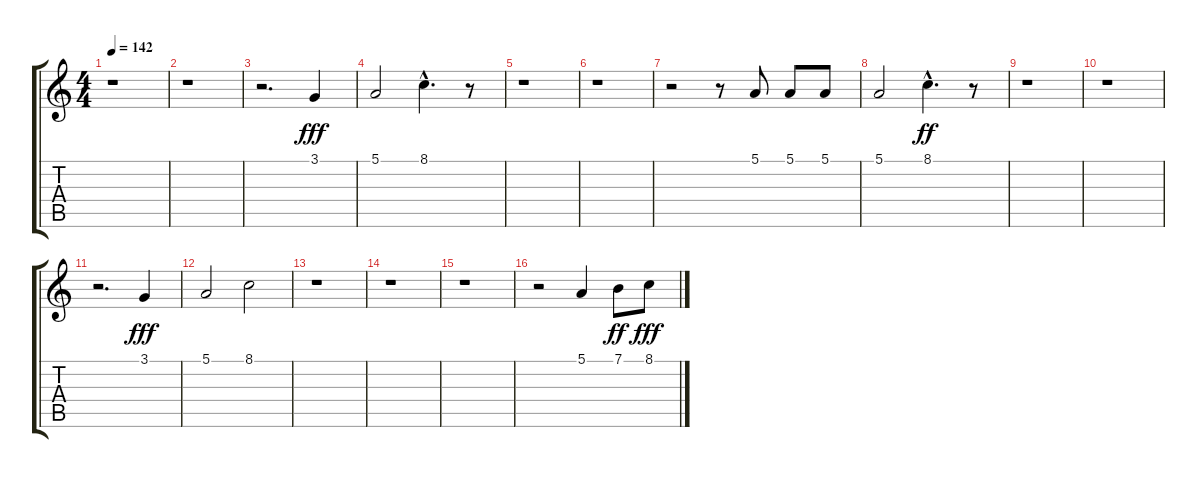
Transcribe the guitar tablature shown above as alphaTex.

\track "" {instrument clarinet}
\staff {score tabs}
\tuning (E4 B3 G3 D3 A2 E2) {hide}
\ts (4 4)
\tempo 142
\clef g2
\ks c
r.1{dy fff} |
r.1 |
r.2{d} 3.1.4 |
5.1.2 8.1{hac}.4{d} r.8 |
r.1 |
r.1 |
r.2 r.8 5.1.8 5.1.8 5.1.8 |
5.1.2 8.1{hac}.4{d dy ff} r.8 |
r.1 |
r.1 |
r.2{d} 3.1.4{dy fff} |
5.1.2 8.1.2 |
r.1 |
r.1 |
r.1 |
r.2 5.1.4 7.1.8{dy ff} 8.1.8{dy fff}
